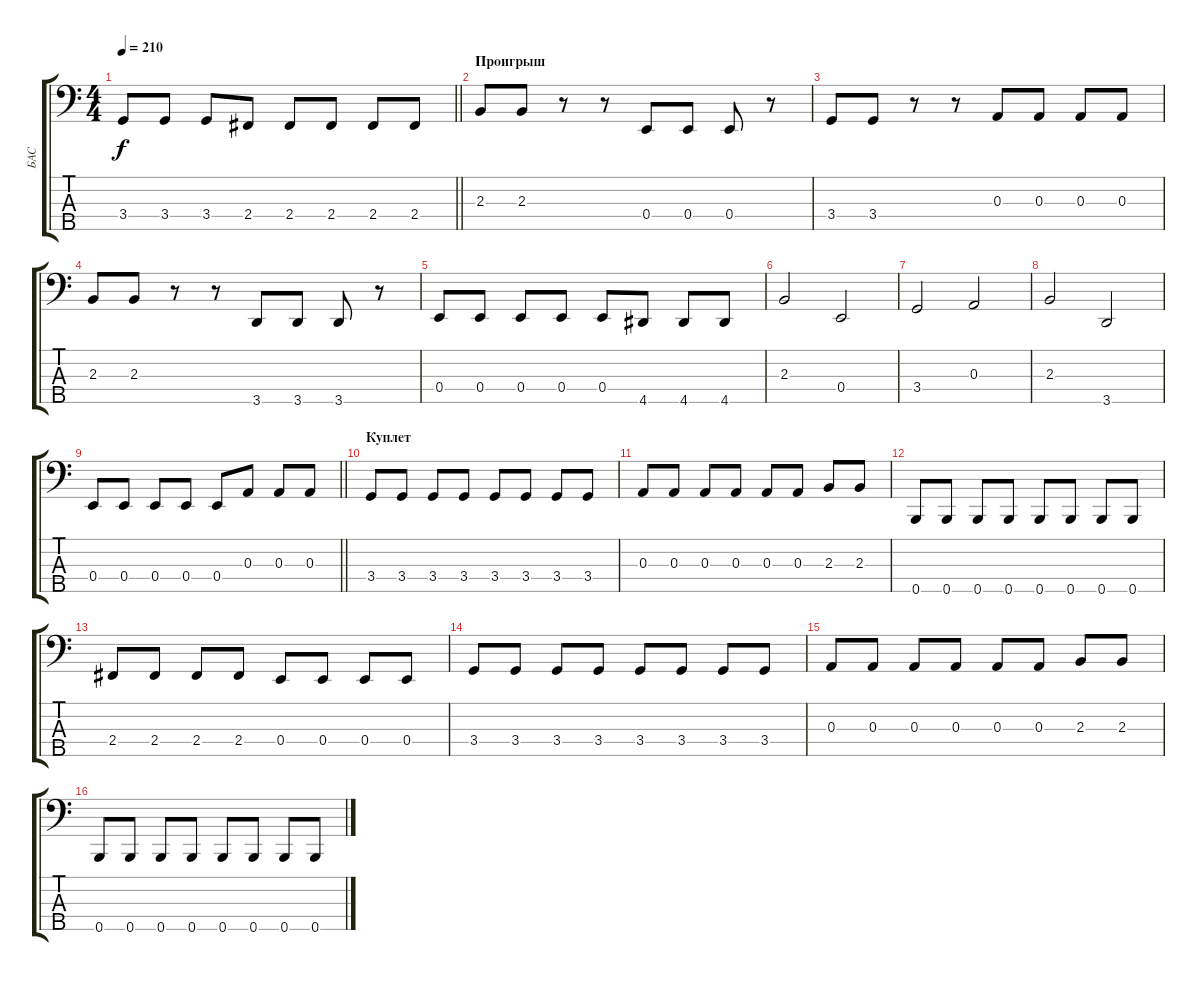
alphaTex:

\track ("БАС" "БАС") {instrument electricbasspick}
\staff {score tabs}
\tuning (G2 D2 A1 E1 B0) {hide}
\ts (4 4)
\tempo 210
\clef f4
\barLineRight lightlight
\ks c
3.4.8{dy f} 3.4.8 3.4.8 2.4.8 2.4.8 2.4.8 2.4.8 2.4.8 |
\section ("" "Проигрыш")
2.3.8 2.3.8 r.8 r.8 0.4.8 0.4.8 0.4.8 r.8 |
3.4.8 3.4.8 r.8 r.8 0.3.8 0.3.8 0.3.8 0.3.8 |
2.3.8 2.3.8 r.8 r.8 3.5.8 3.5.8 3.5.8 r.8 |
0.4.8 0.4.8 0.4.8 0.4.8 0.4.8 4.5.8 4.5.8 4.5.8 |
2.3.2 0.4.2 |
3.4.2 0.3.2 |
2.3.2 3.5.2 |
\barLineRight lightlight
0.4.8 0.4.8 0.4.8 0.4.8 0.4.8 0.3.8 0.3.8 0.3.8 |
\section ("" "Куплет")
3.4.8 3.4.8 3.4.8 3.4.8 3.4.8 3.4.8 3.4.8 3.4.8 |
0.3.8 0.3.8 0.3.8 0.3.8 0.3.8 0.3.8 2.3.8 2.3.8 |
0.5.8 0.5.8 0.5.8 0.5.8 0.5.8 0.5.8 0.5.8 0.5.8 |
2.4.8 2.4.8 2.4.8 2.4.8 0.4.8 0.4.8 0.4.8 0.4.8 |
3.4.8 3.4.8 3.4.8 3.4.8 3.4.8 3.4.8 3.4.8 3.4.8 |
0.3.8 0.3.8 0.3.8 0.3.8 0.3.8 0.3.8 2.3.8 2.3.8 |
0.5.8 0.5.8 0.5.8 0.5.8 0.5.8 0.5.8 0.5.8 0.5.8
